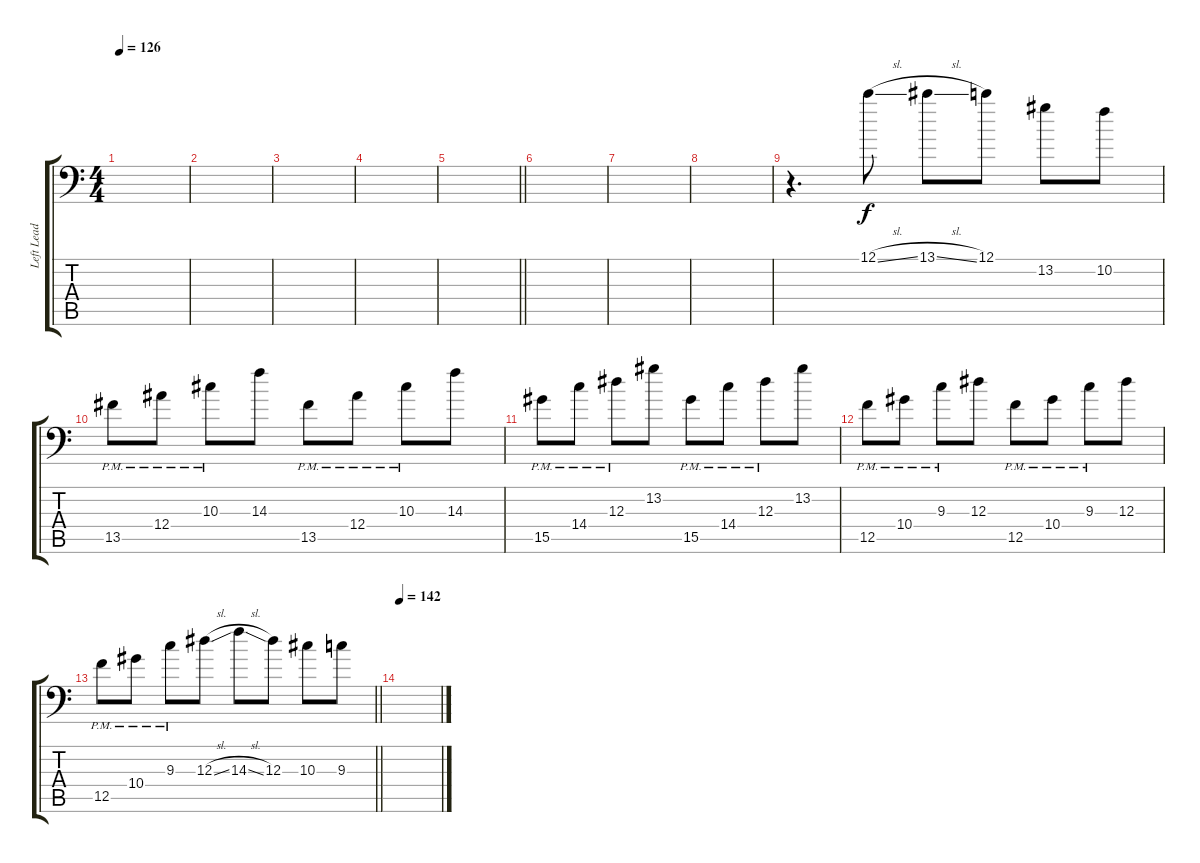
\track ("Left Lead 2" "Left Lead ") {instrument distortionguitar}
\staff {score tabs}
\tuning (C4 G3 Eb3 Bb2 F2 Bb1) {hide}
\ts (4 4)
\tempo 126
\clef f4
\ks c
|
|
|
|
\barLineRight lightlight
|
\section ("" "")
|
|
|
r.4{d} 12.1{sl}.8 13.1{sl}.8 12.1.8 13.2.8 10.2.8 |
13.5{pm}.8 12.4{pm}.8 10.3{pm}.8 14.3.8 13.5{pm}.8 12.4{pm}.8 10.3{pm}.8 14.3.8 |
15.5{pm}.8 14.4{pm}.8 12.3{pm}.8 13.2.8 15.5{pm}.8 14.4{pm}.8 12.3{pm}.8 13.2.8 |
12.5{pm}.8 10.4{pm}.8 9.3{pm}.8 12.3.8 12.5{pm}.8 10.4{pm}.8 9.3{pm}.8 12.3.8 |
\barLineRight lightlight
12.5{pm}.8 10.4{pm}.8 9.3{pm}.8 12.3{sl}.8 14.3{sl}.8 12.3.8 10.3.8 9.3.8 |
\section ("" "")
\tempo 142
